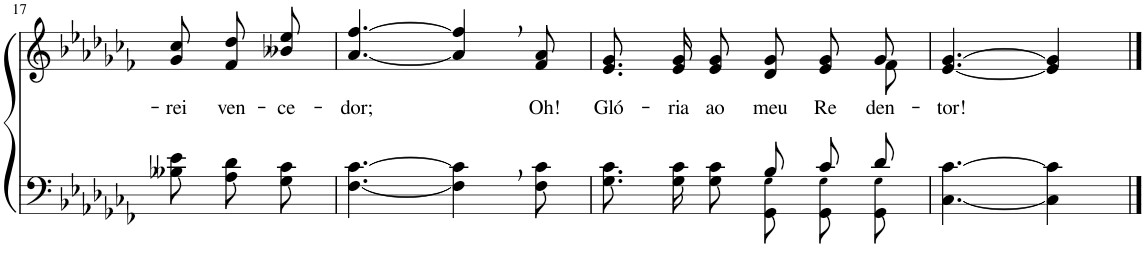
**kern	**kern	**text
*part2	*part1	*part1
*staff2	*staff1	*staff1
*I"Parte III e IV	*I"Parte I e II	*
!!LO:PB:g=z
*clefF4	*clefG2	*
*Trd2c3	*Trd2c3	*
*k[b-e-a-d-g-c-f-]	*k[b-e-a-d-g-c-f-]	*
*M6/8	*M6/8	*
=17	=17	=17
!	!	!LO:LY:b
8B--X\ 8e-\L	8g-\ 8cc-\L	-rei
!	!	!LO:LY:b
8A-\ 8d-\	8f-\ 8dd-\	ven-
!	!	!LO:LY:b
8G-\ 8c-\J	8b--X\ 8ee-\J	-ce-
=18	=18	=18
!	!	!LO:LY:b
[4.F-\ [4.c-\	[4.a-/ [4.ff-/	-dor;
4F-\], 4c-\],	4a-/], 4ff-/],	.
!	!	!LO:LY:b
8F-\ 8c-\	8f-/ 8a-/	Oh!
=19	=19	=19
*^	*^	*
!	!	!	!	!LO:LY:b
4.ryy	8.G-\ 8.c-\L	2ryy	8.e-/ 8.g-/L	Gló-
!	!	!	!	!LO:LY:b
.	16G-\ 16c-\K	.	16e-/ 16g-/K	-ria
!	!	!	!	!LO:LY:b
.	8G-\ 8c-\J	.	8e-/ 8g-/J	ao
!	!	!	!	!LO:LY:b
8B-/L	8GG-/ 8G-!/L	.	8d-/ 8g-/L	meu
!	!	!	!	!LO:LY:b
8c-/	8GG-/ 8G-!/	8ryy	8e-/ 8g-/	Re-
!	!	!	!	!LO:LY:b
8d-/J	8GG-/ 8G-!/J	8f-\	8g-/J	-den-
=20	=20	=20	=20	=20
!	!	!	!	!LO:LY:b
*v	*v	*	*	*
*	*v	*v	*
[4.C-\ [4.c-\	[4.e-/ [4.g-/	-tor!
4C-\] 4c-\]	4e-/] 4g-/]	.
==	==	==
*-	*-	*-
